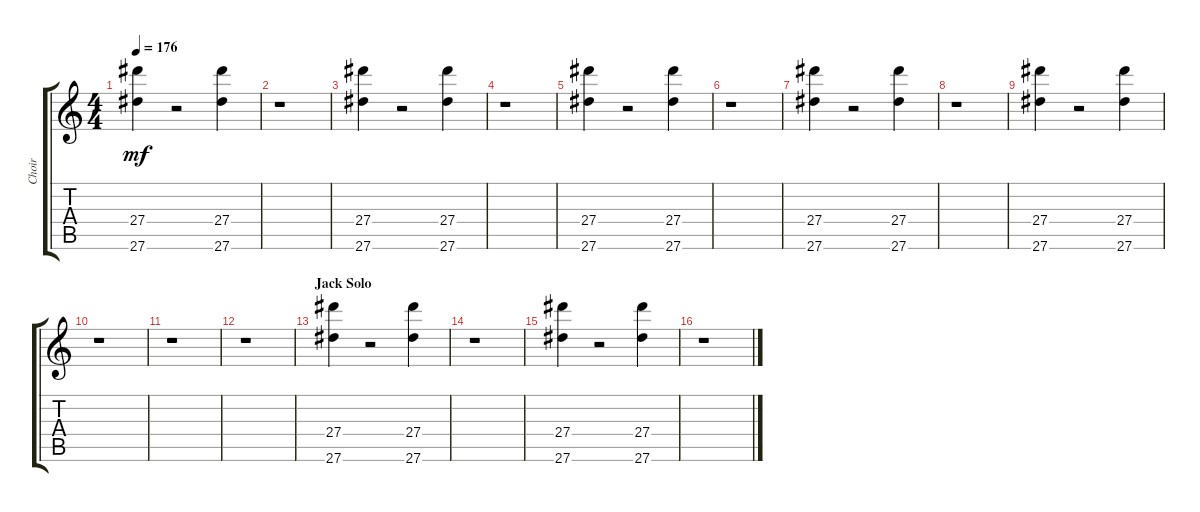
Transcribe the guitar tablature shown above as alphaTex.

\track ("Choir" "Choir") {instrument electricguitarclean}
\staff {score tabs}
\tuning (D4 A3 F3 C3 G2 C2) {hide}
\ts (4 4)
\tempo 176
\clef g2
\ks aminor
(27.4 27.6).4{dy mf} r.2 (27.4 27.6).4 |
r.1 |
(27.4 27.6).4 r.2 (27.4 27.6).4 |
r.1 |
(27.4 27.6).4 r.2 (27.4 27.6).4 |
r.1 |
(27.4 27.6).4 r.2 (27.4 27.6).4 |
r.1 |
(27.4 27.6).4 r.2 (27.4 27.6).4 |
r.1 |
r.1 |
r.1 |
\section ("" "Jack Solo")
(27.4 27.6).4 r.2 (27.4 27.6).4 |
r.1 |
(27.4 27.6).4 r.2 (27.4 27.6).4 |
r.1
